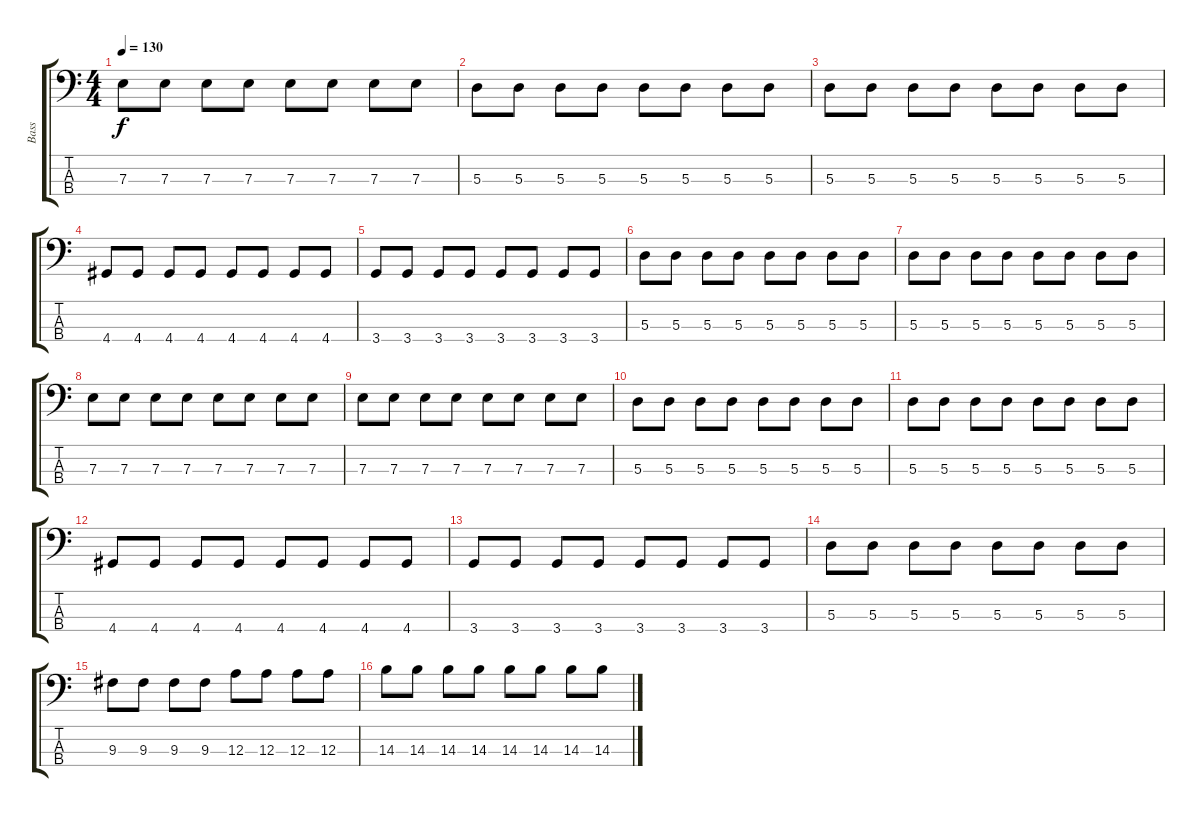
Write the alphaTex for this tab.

\track ("Bass" "Bass") {instrument electricbasspick}
\staff {score tabs}
\tuning (G2 D2 A1 E1) {hide}
\ts (4 4)
\tempo 130
\clef f4
\ks c
7.3.8{dy f} 7.3.8 7.3.8 7.3.8 7.3.8 7.3.8 7.3.8 7.3.8 |
5.3.8 5.3.8 5.3.8 5.3.8 5.3.8 5.3.8 5.3.8 5.3.8 |
5.3.8 5.3.8 5.3.8 5.3.8 5.3.8 5.3.8 5.3.8 5.3.8 |
4.4.8 4.4.8 4.4.8 4.4.8 4.4.8 4.4.8 4.4.8 4.4.8 |
3.4.8 3.4.8 3.4.8 3.4.8 3.4.8 3.4.8 3.4.8 3.4.8 |
5.3.8 5.3.8 5.3.8 5.3.8 5.3.8 5.3.8 5.3.8 5.3.8 |
5.3.8 5.3.8 5.3.8 5.3.8 5.3.8 5.3.8 5.3.8 5.3.8 |
7.3.8 7.3.8 7.3.8 7.3.8 7.3.8 7.3.8 7.3.8 7.3.8 |
7.3.8 7.3.8 7.3.8 7.3.8 7.3.8 7.3.8 7.3.8 7.3.8 |
5.3.8 5.3.8 5.3.8 5.3.8 5.3.8 5.3.8 5.3.8 5.3.8 |
5.3.8 5.3.8 5.3.8 5.3.8 5.3.8 5.3.8 5.3.8 5.3.8 |
4.4.8 4.4.8 4.4.8 4.4.8 4.4.8 4.4.8 4.4.8 4.4.8 |
3.4.8 3.4.8 3.4.8 3.4.8 3.4.8 3.4.8 3.4.8 3.4.8 |
5.3.8 5.3.8 5.3.8 5.3.8 5.3.8 5.3.8 5.3.8 5.3.8 |
9.3.8 9.3.8 9.3.8 9.3.8 12.3.8 12.3.8 12.3.8 12.3.8 |
14.3.8 14.3.8 14.3.8 14.3.8 14.3.8 14.3.8 14.3.8 14.3.8
